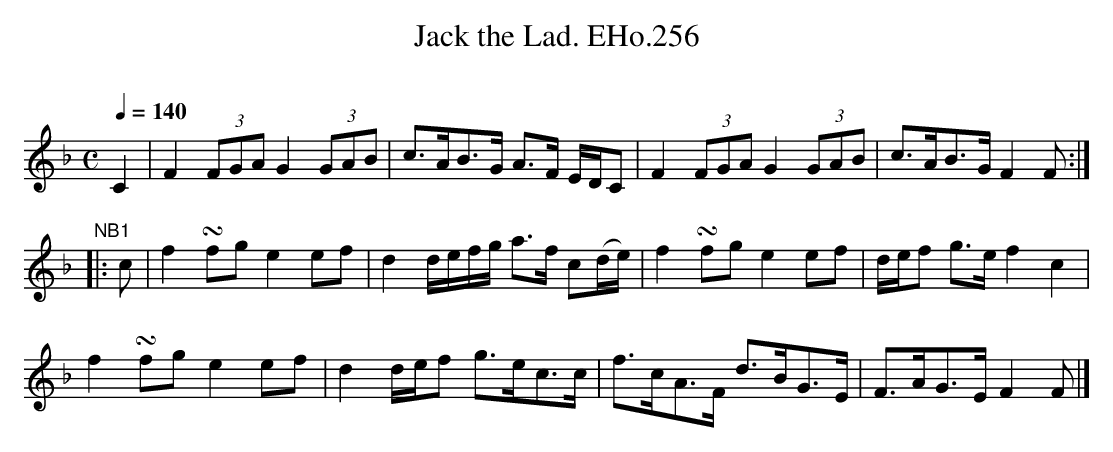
X:1
T:Jack the Lad. EHo.256
M:C
L:1/8
Q:1/4=140
O:
K:F
C2 | F2(3FGA G2(3GAB | c>AB>G A>F E/D/C | F2(3FGA G2(3GAB | c>AB>G F2F :|
"NB1"|: c | f2!turn!fg e2ef | d2d/e/f/g/ a>f c(d/e/) | f2!turn!fg e2ef | d/e/f g>e f2c2 |
f2!turn!fg e2ef | d2d/e/f g>ec>c | f>cA>F d>BG>E | F>AG>E F2F |]
